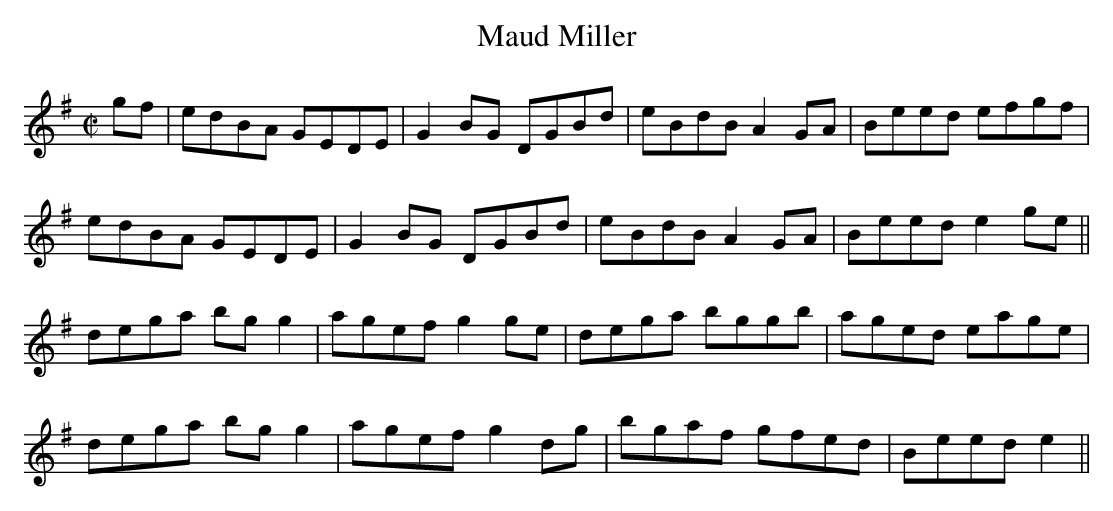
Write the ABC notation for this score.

X:1
T:Maud Miller
M:C|
L:1/8
K:G
gf | edBA GEDE | G2BG DGBd | eBdB A2GA | Beed efgf |
edBA GEDE | G2BG DGBd | eBdB A2GA | Beed e2ge ||
dega bgg2 | agef g2ge | dega bggb | aged eage |
dega bgg2 | agef g2dg | bgaf gfed | Beed e2 ||
